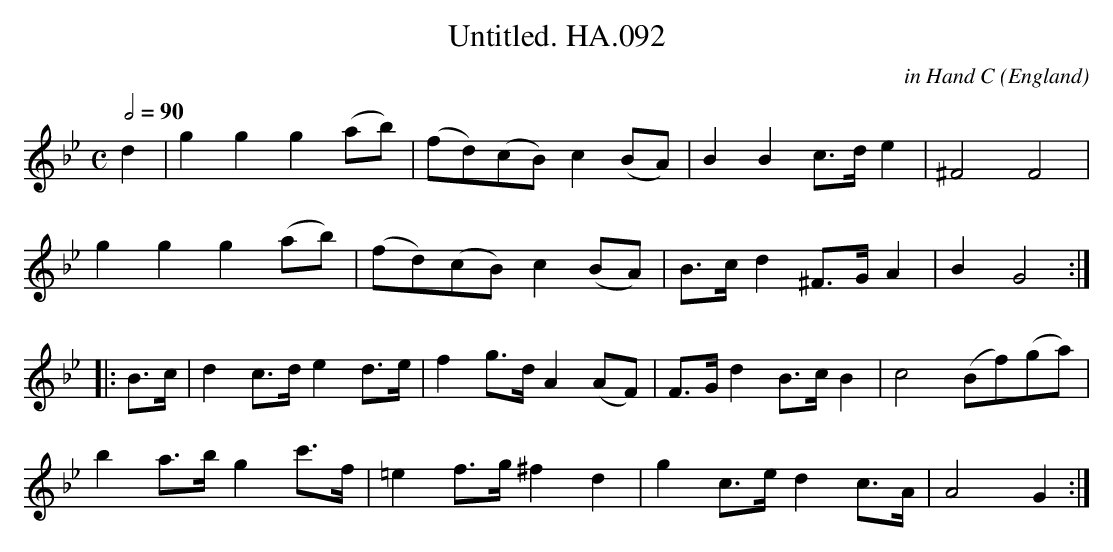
X:1
T:Untitled. HA.092
C:in Hand C
L:1/8
M:C
O:England
Q:1/2=90
K:Bb
d2|g2g2g2(ab)|(fd)(cB) c2(BA)|B2B2c>de2|^F4F4|!
g2g2g2(ab)|(fd)(cB) c2(BA)|B>cd2 ^F>GA2|B2G4:|!
|:B>c|d2c>de2d>e|f2g>dA2(AF)|F>Gd2B>cB2|c4(Bf)(ga)|!
b2a>b g2c'>f|=e2f>g^f2d2|g2c>ed2c>A|A4G2:|
